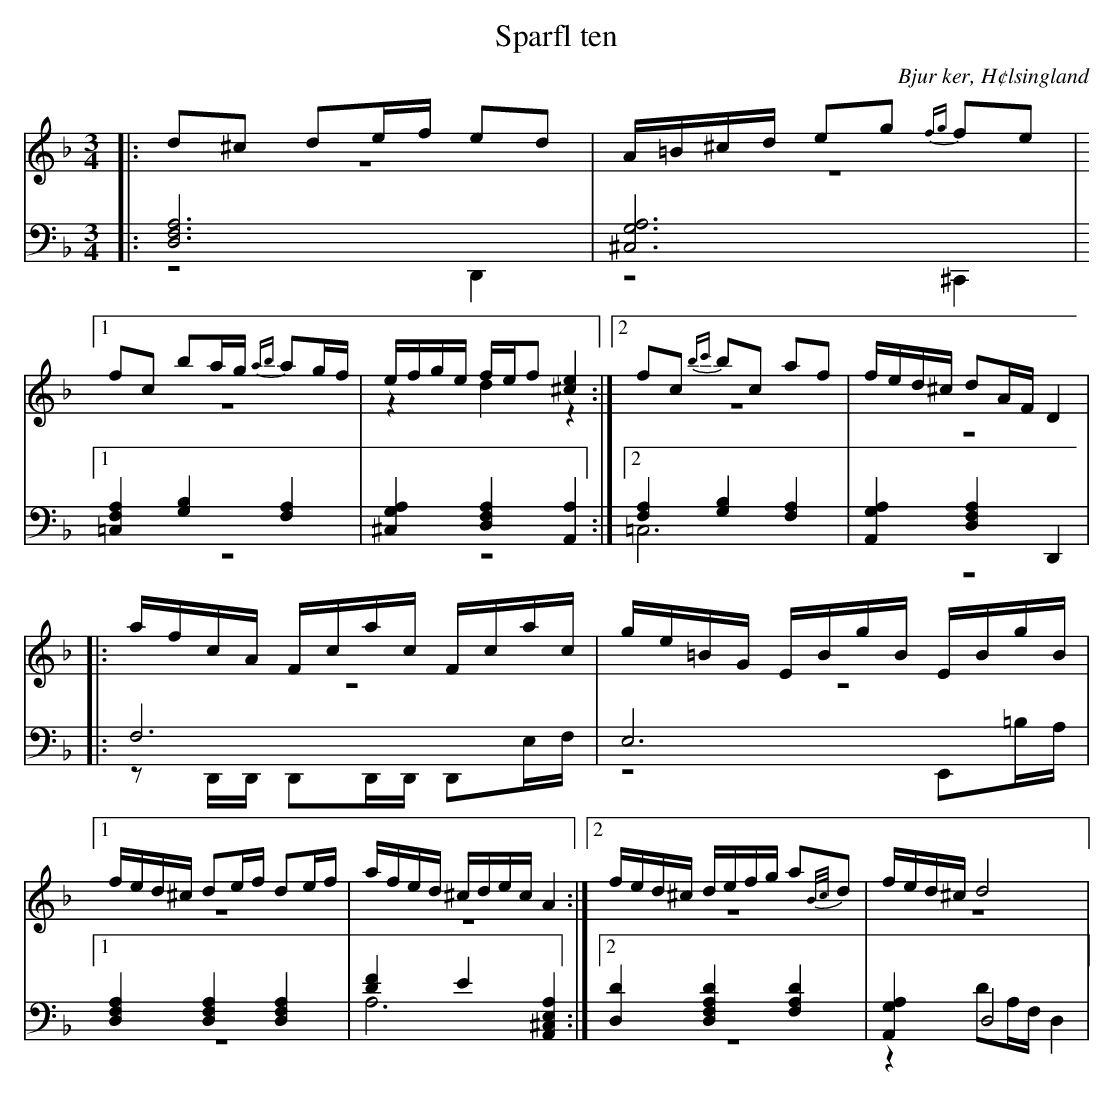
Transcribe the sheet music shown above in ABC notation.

X:1
T: Sparfl ten
O: Bjur ker, H¢lsingland
M: 3/4
L: 1/8
K: Dm
V:1
V:2 merge
V:3
V:4 merge
V:1
|:d^c de/f/ ed|A/=B/^c/d/ eg {fg}fe|1 fc ba/g/ {ab}ag/f/| e/f/g/e/ f/e/f [^c2e2]:|2 fc {bc'}bc af|f/e/d/^c/ dA/F/ D2|
|:a/f/c/A/  F/c/a/c/ F/c/a/c/|g/e/=B/G/  E/B/g/B/  E/B/g/B/|1 f/e/d/^c/ de/f/ de/f/|a/f/e/d/ ^c/d/e/c/ A2:|2 f/e/d/^c/ d/e/f/g/ a{B/c/}d|f/e/d/^c/ d4|
V:2
|:z6|z6|1 z6|z2 d2 z2:|2 z6|z6|
|:z6|z6|1 z6|z6:|2 z6|z6|
V:3 clef=bass
|:[D,6F,6A,6]|[^C,6G,6A,6]|1 [=C,2F,2A,2] [G,2B,2] [F,2A,2]|[^C,2G,2A,2] [D,2F,2A,2] [A,,2A,2]:|2 [F,2A,2] [G,2B,2] [F,2A,2]|[A,,2G,2A,2] [D,2F,2A,2] D,,2|
|:F,6|E,6|1 [D,2F,2A,2] [D,2F,2A,2] [D,2F,2A,2]|[D2F2] E2 [A,,2^C,2E,2A,2]:|2 [D,2D2] [D,2F,2A,2D2] [F,2A,2D2]|[A,,2G,2A,2] D,4|
V:4 clef=bass
|:z4 D,,2|z4 ^C,,2|1 z6|z6:|2 =C,6|z6|
|:zD,,/D,,/ D,,D,,/D,,/ D,,E,/F,/|z4 E,,=B,/A,/|1 z6|A,6:|2 z6|z2 DA,/F,/ D,2|
